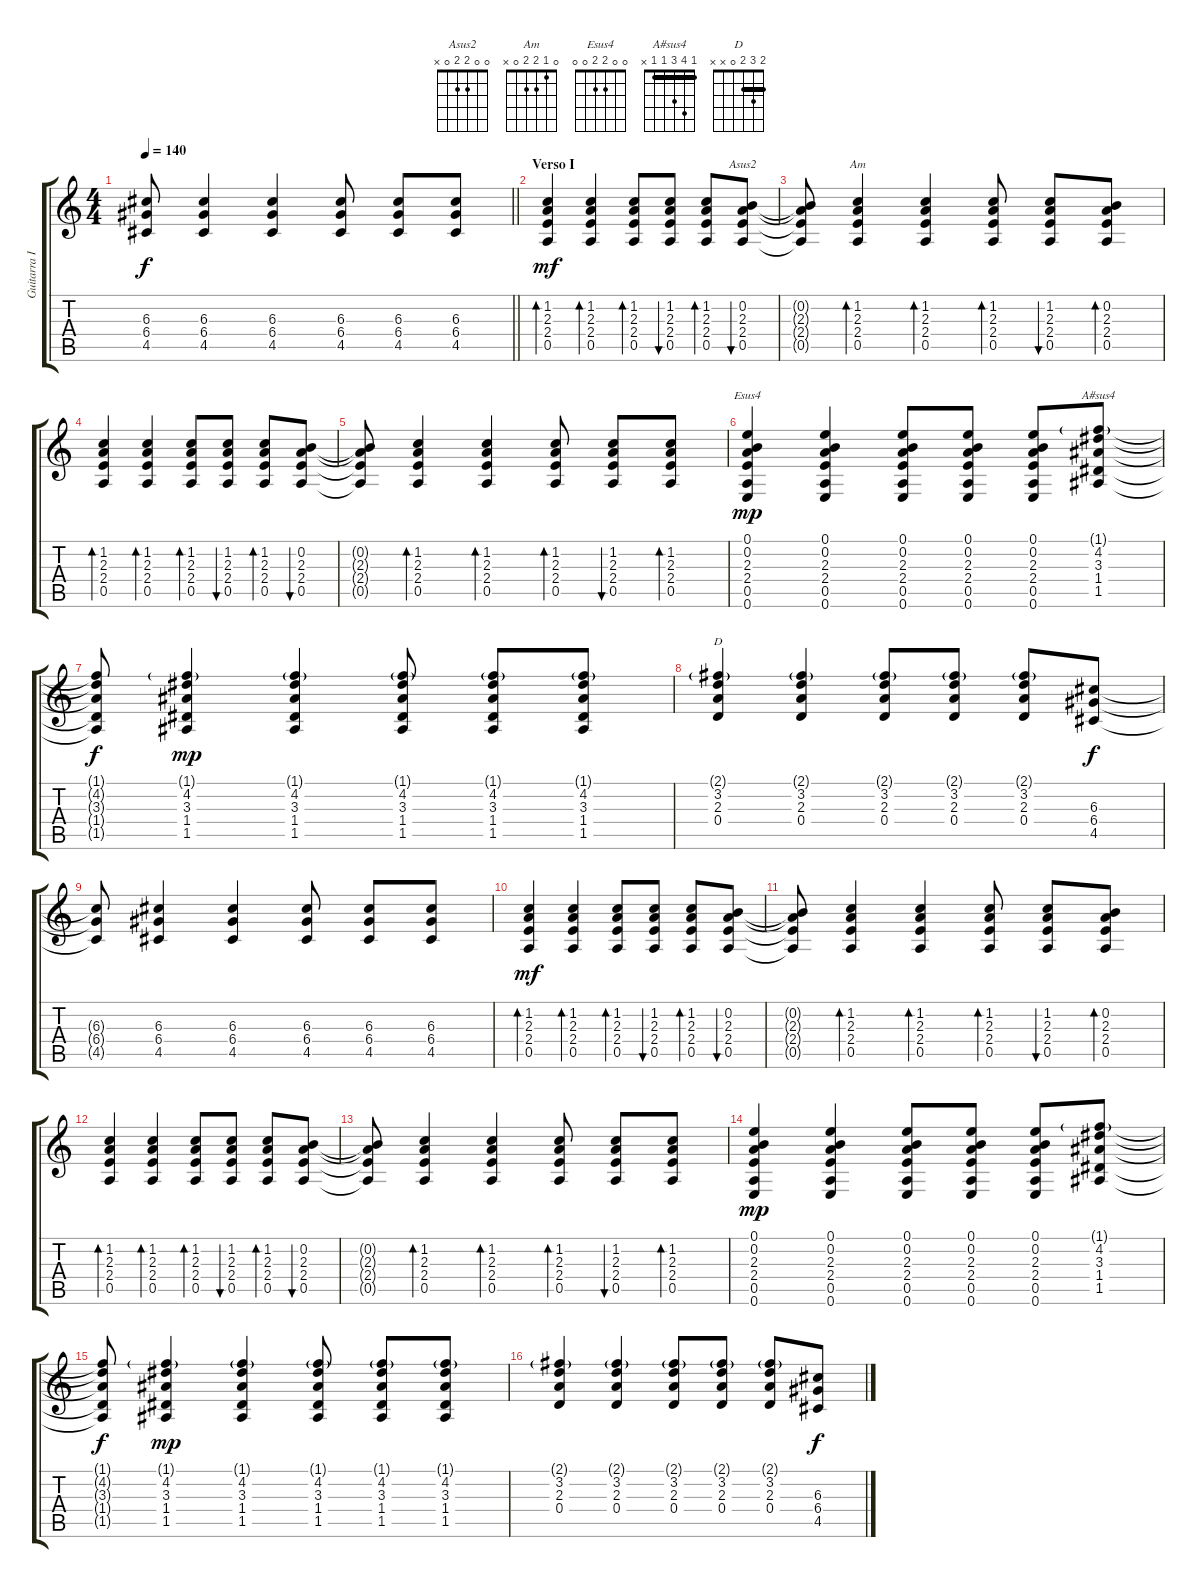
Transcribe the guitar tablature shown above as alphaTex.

\track ("Guitarra II" "Guitarra I") {instrument acousticguitarsteel}
\staff {score tabs}
\tuning (E4 B3 G3 D3 A2 E2) {hide}
\chord ("Asus2" 0 0 2 2 0 x)
\chord ("Am" 0 1 2 2 0 x)
\chord ("Esus4" 0 0 2 2 0 0)
\chord ("A#sus4" 1 4 3 1 1 x) {barre 1}
\chord ("D" 2 3 2 0 x x) {barre 2}
\ts (4 4)
\tempo 140
\clef g2
\barLineRight lightlight
\ks c
(6.3{t} 6.4{t} 4.5{t}).8{dy f} (6.3 6.4 4.5).4 (6.3 6.4 4.5).4 (6.3 6.4 4.5).8 (6.3 6.4 4.5).8 (6.3 6.4 4.5).8 |
\section ("" "Verso I")
(1.2 2.3 2.4 0.5).4{bd 30 dy mf} (1.2 2.3 2.4 0.5).4{bd 30} (1.2 2.3 2.4 0.5).8{bd 30} (1.2 2.3 2.4 0.5).8{bu 30} (1.2 2.3 2.4 0.5).8{bd 30} (0.2 2.3 2.4 0.5).8{bu 30 ch "Asus2"} |
(0.2{t} 2.3{t} 2.4{t} 0.5{t}).8 (1.2 2.3 2.4 0.5).4{bd 30 ch "Am"} (1.2 2.3 2.4 0.5).4{bd 30} (1.2 2.3 2.4 0.5).8{bd 30} (1.2 2.3 2.4 0.5).8{bu 30} (0.2 2.3 2.4 0.5).8{bd 30} |
(1.2 2.3 2.4 0.5).4{bd 30} (1.2 2.3 2.4 0.5).4{bd 30} (1.2 2.3 2.4 0.5).8{bd 30} (1.2 2.3 2.4 0.5).8{bu 30} (1.2 2.3 2.4 0.5).8{bd 30} (0.2 2.3 2.4 0.5).8{bu 30} |
(0.2{t} 2.3{t} 2.4{t} 0.5{t}).8 (1.2 2.3 2.4 0.5).4{bd 30} (1.2 2.3 2.4 0.5).4{bd 30} (1.2 2.3 2.4 0.5).8{bd 30} (1.2 2.3 2.4 0.5).8{bu 30} (1.2 2.3 2.4 0.5).8{bd 30} |
(0.1 0.2 2.3 2.4 0.5 0.6).4{ch "Esus4" dy mp} (0.1 0.2 2.3 2.4 0.5 0.6).4 (0.1 0.2 2.3 2.4 0.5 0.6).8 (0.1 0.2 2.3 2.4 0.5 0.6).8 (0.1 0.2 2.3 2.4 0.5 0.6).8 (1.1{g} 4.2 3.3 1.4 1.5).8{ch "A#sus4"} |
(1.1{t} 4.2{t} 3.3{t} 1.4{t} 1.5{t}).8{dy f} (1.1{g} 4.2 3.3 1.4 1.5).4{dy mp} (1.1{g} 4.2 3.3 1.4 1.5).4 (1.1{g} 4.2 3.3 1.4 1.5).8 (1.1{g} 4.2 3.3 1.4 1.5).8 (1.1{g} 4.2 3.3 1.4 1.5).8 |
(2.1{g} 3.2 2.3 0.4).4{ch "D"} (2.1{g} 3.2 2.3 0.4).4 (2.1{g} 3.2 2.3 0.4).8 (2.1{g} 3.2 2.3 0.4).8 (2.1{g} 3.2 2.3 0.4).8 (6.3 6.4 4.5).8{dy f} |
(6.3{t} 6.4{t} 4.5{t}).8 (6.3 6.4 4.5).4 (6.3 6.4 4.5).4 (6.3 6.4 4.5).8 (6.3 6.4 4.5).8 (6.3 6.4 4.5).8 |
(1.2 2.3 2.4 0.5).4{bd 30 dy mf} (1.2 2.3 2.4 0.5).4{bd 30} (1.2 2.3 2.4 0.5).8{bd 30} (1.2 2.3 2.4 0.5).8{bu 30} (1.2 2.3 2.4 0.5).8{bd 30} (0.2 2.3 2.4 0.5).8{bu 30} |
(0.2{t} 2.3{t} 2.4{t} 0.5{t}).8 (1.2 2.3 2.4 0.5).4{bd 30} (1.2 2.3 2.4 0.5).4{bd 30} (1.2 2.3 2.4 0.5).8{bd 30} (1.2 2.3 2.4 0.5).8{bu 30} (0.2 2.3 2.4 0.5).8{bd 30} |
(1.2 2.3 2.4 0.5).4{bd 30} (1.2 2.3 2.4 0.5).4{bd 30} (1.2 2.3 2.4 0.5).8{bd 30} (1.2 2.3 2.4 0.5).8{bu 30} (1.2 2.3 2.4 0.5).8{bd 30} (0.2 2.3 2.4 0.5).8{bu 30} |
(0.2{t} 2.3{t} 2.4{t} 0.5{t}).8 (1.2 2.3 2.4 0.5).4{bd 30} (1.2 2.3 2.4 0.5).4{bd 30} (1.2 2.3 2.4 0.5).8{bd 30} (1.2 2.3 2.4 0.5).8{bu 30} (1.2 2.3 2.4 0.5).8{bd 30} |
(0.1 0.2 2.3 2.4 0.5 0.6).4{dy mp} (0.1 0.2 2.3 2.4 0.5 0.6).4 (0.1 0.2 2.3 2.4 0.5 0.6).8 (0.1 0.2 2.3 2.4 0.5 0.6).8 (0.1 0.2 2.3 2.4 0.5 0.6).8 (1.1{g} 4.2 3.3 1.4 1.5).8 |
(1.1{t} 4.2{t} 3.3{t} 1.4{t} 1.5{t}).8{dy f} (1.1{g} 4.2 3.3 1.4 1.5).4{dy mp} (1.1{g} 4.2 3.3 1.4 1.5).4 (1.1{g} 4.2 3.3 1.4 1.5).8 (1.1{g} 4.2 3.3 1.4 1.5).8 (1.1{g} 4.2 3.3 1.4 1.5).8 |
(2.1{g} 3.2 2.3 0.4).4 (2.1{g} 3.2 2.3 0.4).4 (2.1{g} 3.2 2.3 0.4).8 (2.1{g} 3.2 2.3 0.4).8 (2.1{g} 3.2 2.3 0.4).8 (6.3 6.4 4.5).8{dy f}
